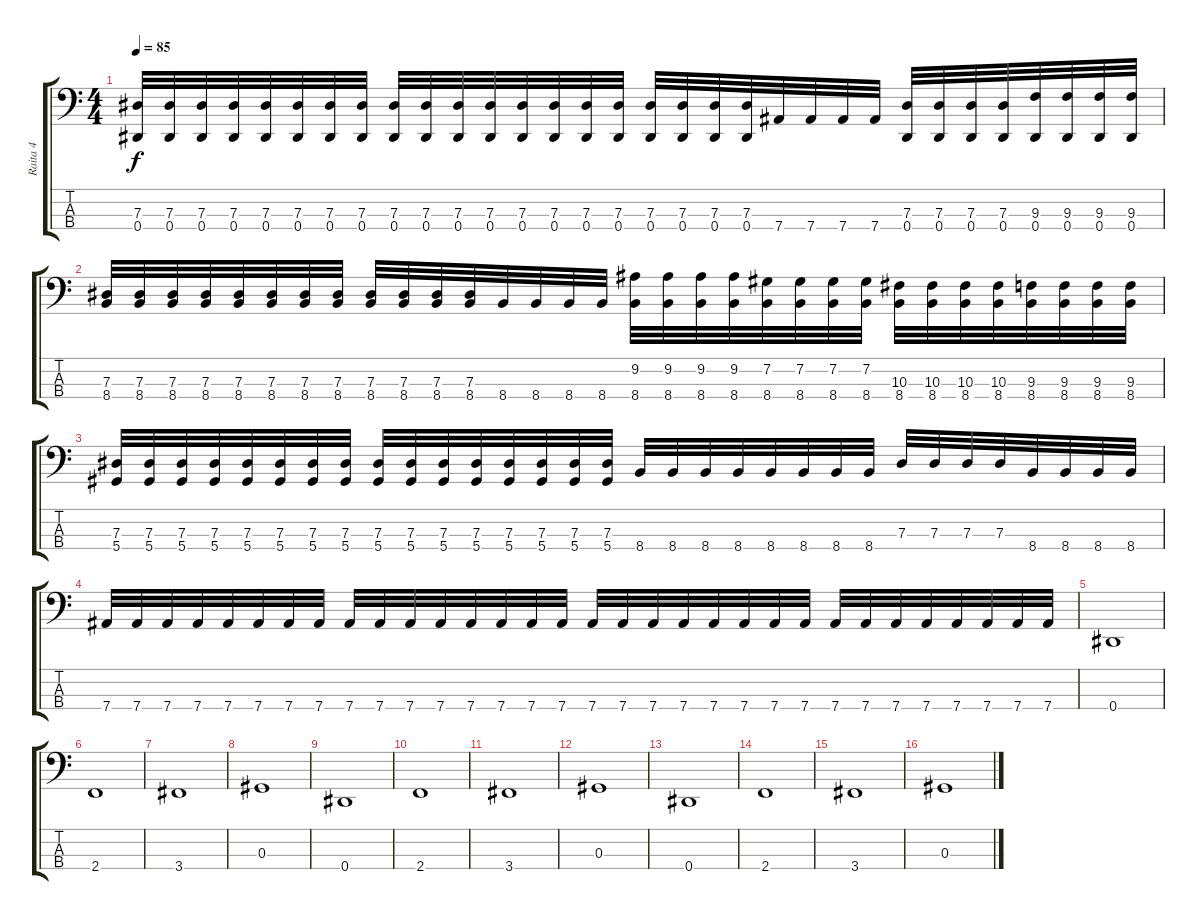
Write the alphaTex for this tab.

\track ("Raita 4" "Raita 4") {instrument electricbassfinger}
\staff {score tabs}
\tuning (Gb2 Db2 Ab1 Eb1) {hide}
\ts (4 4)
\tempo 85
\clef f4
\ks c
(7.3 0.4).32{dy f} (7.3 0.4).32 (7.3 0.4).32 (7.3 0.4).32 (7.3 0.4).32 (7.3 0.4).32 (7.3 0.4).32 (7.3 0.4).32 (7.3 0.4).32 (7.3 0.4).32 (7.3 0.4).32 (7.3 0.4).32 (7.3 0.4).32 (7.3 0.4).32 (7.3 0.4).32 (7.3 0.4).32 (7.3 0.4).32 (7.3 0.4).32 (7.3 0.4).32 (7.3 0.4).32 7.4.32 7.4.32 7.4.32 7.4.32 (7.3 0.4).32 (7.3 0.4).32 (7.3 0.4).32 (7.3 0.4).32 (9.3 0.4).32 (9.3 0.4).32 (9.3 0.4).32 (9.3 0.4).32 |
(7.3 8.4).32 (7.3 8.4).32 (7.3 8.4).32 (7.3 8.4).32 (7.3 8.4).32 (7.3 8.4).32 (7.3 8.4).32 (7.3 8.4).32 (7.3 8.4).32 (7.3 8.4).32 (7.3 8.4).32 (7.3 8.4).32 8.4.32 8.4.32 8.4.32 8.4.32 (9.2 8.4).32 (9.2 8.4).32 (9.2 8.4).32 (9.2 8.4).32 (7.2 8.4).32 (7.2 8.4).32 (7.2 8.4).32 (7.2 8.4).32 (10.3 8.4).32 (10.3 8.4).32 (10.3 8.4).32 (10.3 8.4).32 (9.3 8.4).32 (9.3 8.4).32 (9.3 8.4).32 (9.3 8.4).32 |
(7.3 5.4).32 (7.3 5.4).32 (7.3 5.4).32 (7.3 5.4).32 (7.3 5.4).32 (7.3 5.4).32 (7.3 5.4).32 (7.3 5.4).32 (7.3 5.4).32 (7.3 5.4).32 (7.3 5.4).32 (7.3 5.4).32 (7.3 5.4).32 (7.3 5.4).32 (7.3 5.4).32 (7.3 5.4).32 8.4.32 8.4.32 8.4.32 8.4.32 8.4.32 8.4.32 8.4.32 8.4.32 7.3.32 7.3.32 7.3.32 7.3.32 8.4.32 8.4.32 8.4.32 8.4.32 |
7.4.32 7.4.32 7.4.32 7.4.32 7.4.32 7.4.32 7.4.32 7.4.32 7.4.32 7.4.32 7.4.32 7.4.32 7.4.32 7.4.32 7.4.32 7.4.32 7.4.32 7.4.32 7.4.32 7.4.32 7.4.32 7.4.32 7.4.32 7.4.32 7.4.32 7.4.32 7.4.32 7.4.32 7.4.32 7.4.32 7.4.32 7.4.32 |
0.4.1 |
2.4.1 |
3.4.1 |
0.3.1 |
0.4.1 |
2.4.1 |
3.4.1 |
0.3.1 |
0.4.1 |
2.4.1 |
3.4.1 |
0.3.1
